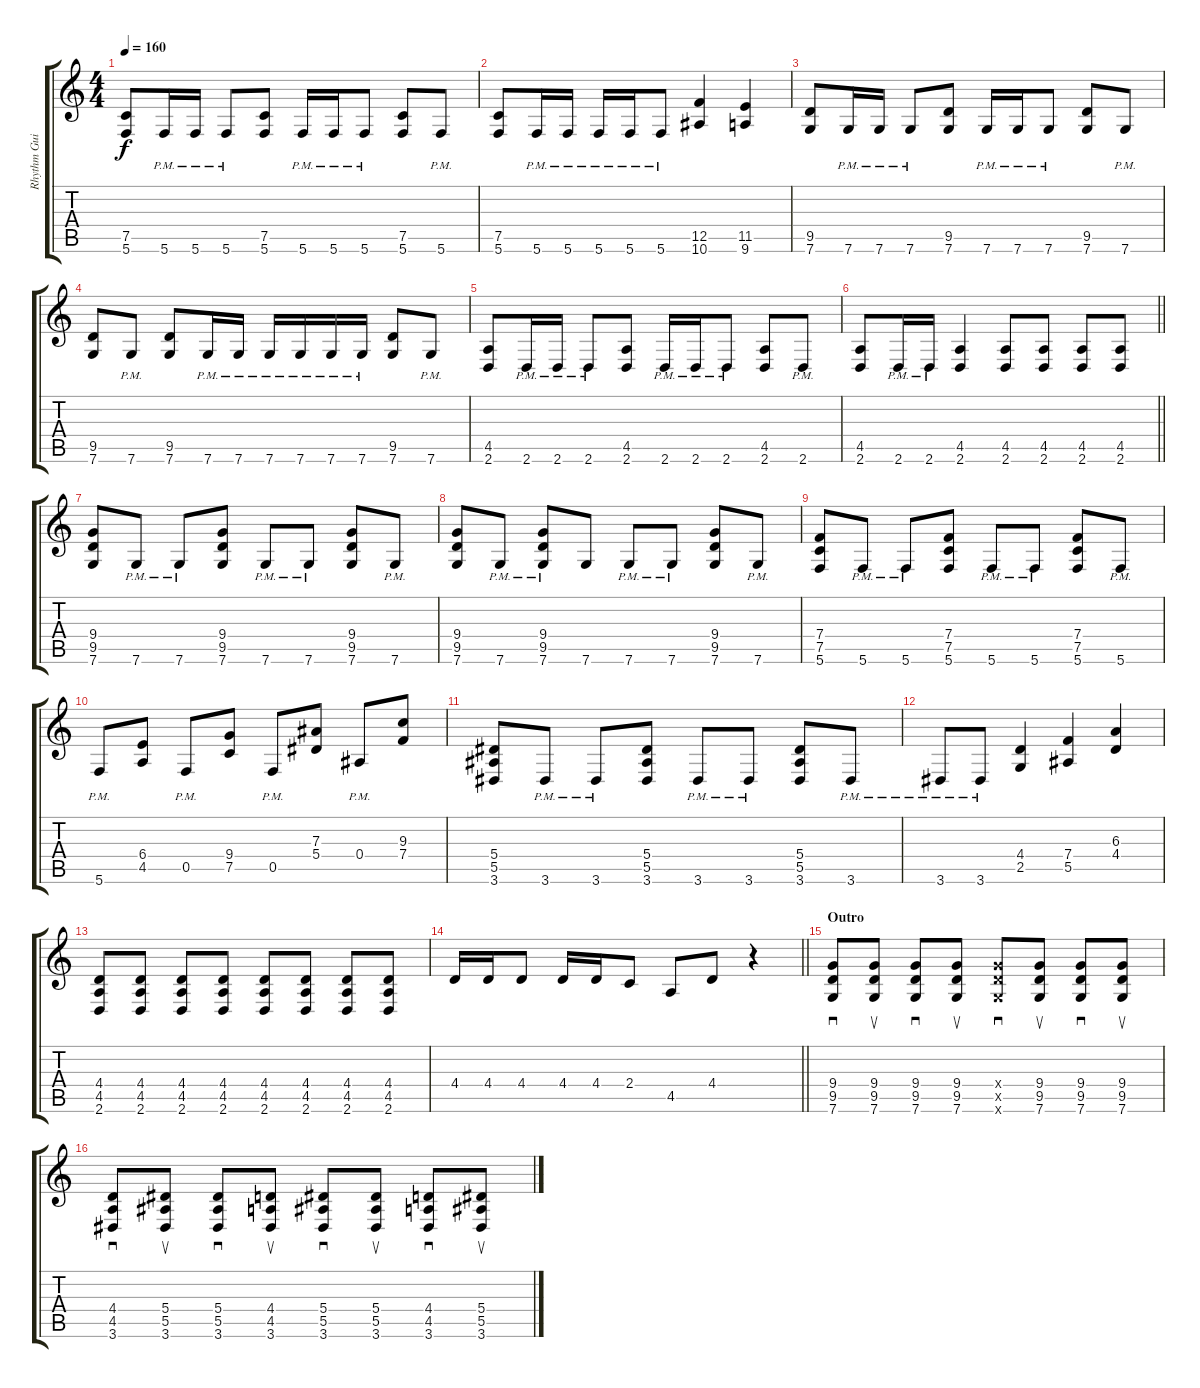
\track ("Rhythm Guitar" "Rhythm Gui") {instrument distortionguitar}
\staff {score tabs}
\tuning (C4 G3 Eb3 Bb2 F2 C2) {hide}
\ts (4 4)
\tempo 160
\clef g2
\ks c
(7.5 5.6).8{dy f} 5.6{pm}.16 5.6{pm}.16 5.6{pm}.8 (7.5 5.6).8 5.6{pm}.16 5.6{pm}.16 5.6{pm}.8 (7.5 5.6).8 5.6{pm}.8 |
(7.5 5.6).8 5.6{pm}.16 5.6{pm}.16 5.6{pm}.16 5.6{pm}.16 5.6{pm}.8 (12.5 10.6).4 (11.5 9.6).4 |
(9.5 7.6).8 7.6{pm}.16 7.6{pm}.16 7.6{pm}.8 (9.5 7.6).8 7.6{pm}.16 7.6{pm}.16 7.6{pm}.8 (9.5 7.6).8 7.6{pm}.8 |
(9.5 7.6).8 7.6{pm}.8 (9.5 7.6).8 7.6{pm}.16 7.6{pm}.16 7.6{pm}.16 7.6{pm}.16 7.6{pm}.16 7.6{pm}.16 (9.5 7.6).8 7.6{pm}.8 |
(4.5 2.6).8 2.6{pm}.16 2.6{pm}.16 2.6{pm}.8 (4.5 2.6).8 2.6{pm}.16 2.6{pm}.16 2.6{pm}.8 (4.5 2.6).8 2.6{pm}.8 |
\barLineRight lightlight
(4.5 2.6).8 2.6{pm}.16 2.6{pm}.16 (4.5 2.6).4 (4.5 2.6).8 (4.5 2.6).8 (4.5 2.6).8 (4.5 2.6).8 |
(9.4 9.5 7.6).8 7.6{pm}.8 7.6{pm}.8 (9.4 9.5 7.6).8 7.6{pm}.8 7.6{pm}.8 (9.4 9.5 7.6).8 7.6{pm}.8 |
(9.4 9.5 7.6).8 7.6{pm}.8 (9.4 9.5 7.6{pm}).8 7.6.8 7.6{pm}.8 7.6{pm}.8 (9.4 9.5 7.6).8 7.6{pm}.8 |
(7.4 7.5 5.6).8 5.6{pm}.8 5.6{pm}.8 (7.4 7.5 5.6).8 5.6{pm}.8 5.6{pm}.8 (7.4 7.5 5.6).8 5.6{pm}.8 |
5.6{pm}.8 (6.4 4.5).8 0.5{pm}.8 (9.4 7.5).8 0.5{pm}.8 (7.3 5.4).8 0.4{pm}.8 (9.3 7.4).8 |
(5.4 5.5 3.6).8 3.6{pm}.8 3.6{pm}.8 (5.4 5.5 3.6).8 3.6{pm}.8 3.6{pm}.8 (5.4 5.5 3.6).8 3.6{pm}.8 |
3.6{pm}.8 3.6{pm}.8 (4.4 2.5).4 (7.4 5.5).4 (6.3 4.4).4 |
(4.4 4.5 2.6).8 (4.4 4.5 2.6).8 (4.4 4.5 2.6).8 (4.4 4.5 2.6).8 (4.4 4.5 2.6).8 (4.4 4.5 2.6).8 (4.4 4.5 2.6).8 (4.4 4.5 2.6).8 |
\barLineRight lightlight
4.4.16 4.4.16 4.4.8 4.4.16 4.4.16 2.4.8 4.5.8 4.4.8 r.4 |
\section ("" "Outro")
(9.4 9.5 7.6).8{sd} (9.4 9.5 7.6).8{su} (9.4 9.5 7.6).8{sd} (9.4 9.5 7.6).8{su} (9.4{x} 9.5{x} 7.6{x}).8{sd} (9.4 9.5 7.6).8{su} (9.4 9.5 7.6).8{sd} (9.4 9.5 7.6).8{su} |
(4.4 4.5 3.6).8{sd} (5.4 5.5 3.6).8{su} (5.4 5.5 3.6).8{sd} (4.4 4.5 3.6).8{su} (5.4 5.5 3.6).8{sd} (5.4 5.5 3.6).8{su} (4.4 4.5 3.6).8{sd} (5.4 5.5 3.6).8{su}
